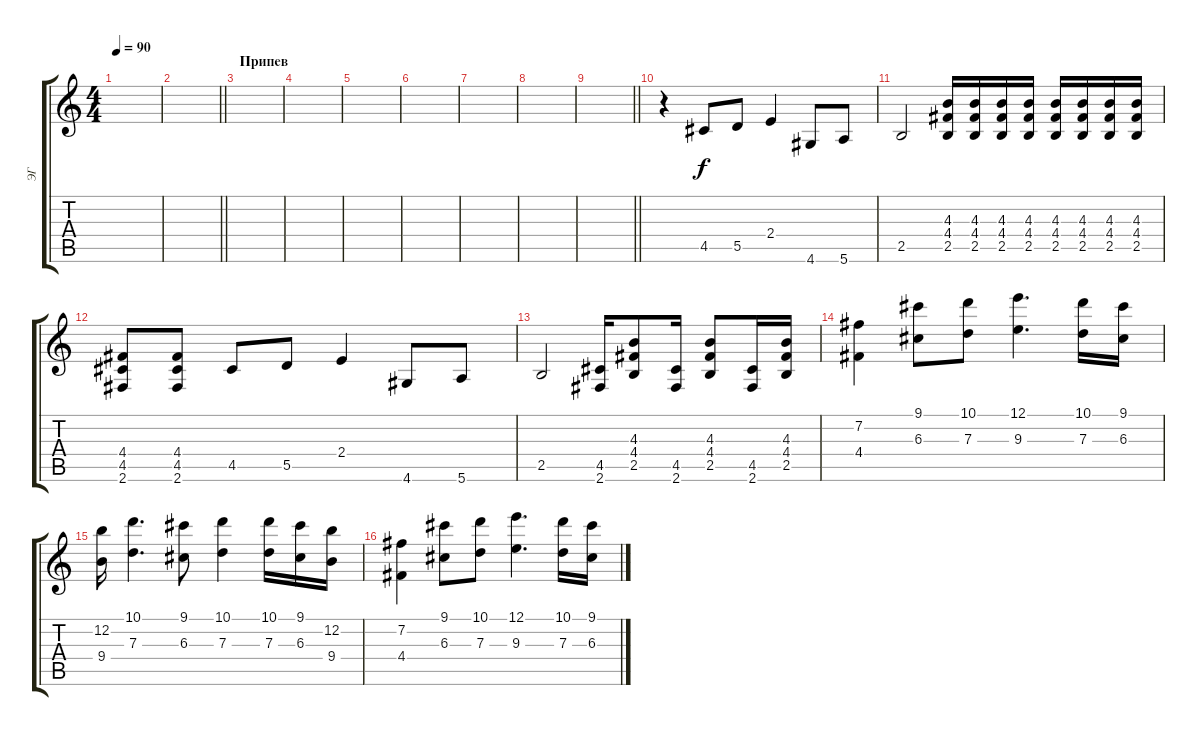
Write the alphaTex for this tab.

\track ("ЭГ" "ЭГ") {instrument overdrivenguitar}
\staff {score tabs}
\tuning (E4 B3 G3 D3 A2 E2) {hide}
\ts (4 4)
\tempo 90
\clef g2
\ks c
|
\barLineRight lightlight
|
\section ("" "Припев")
|
|
|
|
|
|
\barLineRight lightlight
|
r.4 4.5.8 5.5.8 2.4.4 4.6.8 5.6.8 |
2.5.2 (4.3 4.4 2.5).16 (4.3 4.4 2.5).16 (4.3 4.4 2.5).16 (4.3 4.4 2.5).16 (4.3 4.4 2.5).16 (4.3 4.4 2.5).16 (4.3 4.4 2.5).16 (4.3 4.4 2.5).16 |
(4.4 4.5 2.6).8 (4.4 4.5 2.6).8 4.5.8 5.5.8 2.4.4 4.6.8 5.6.8 |
2.5.2 (4.5 2.6).16 (4.3 4.4 2.5).8 (4.5 2.6).16 (4.3 4.4 2.5).8 (4.5 2.6).16 (4.3 4.4 2.5).16 |
(7.2 4.4).4 (9.1 6.3).8 (10.1 7.3).8 (12.1 9.3).4{d} (10.1 7.3).16 (9.1 6.3).16 |
(12.2 9.4).16 (10.1 7.3).4{d} (9.1 6.3).8 (10.1 7.3).4 (10.1 7.3).16 (9.1 6.3).16 (12.2 9.4).16 |
(7.2 4.4).4 (9.1 6.3).8 (10.1 7.3).8 (12.1 9.3).4{d} (10.1 7.3).16 (9.1 6.3).16
